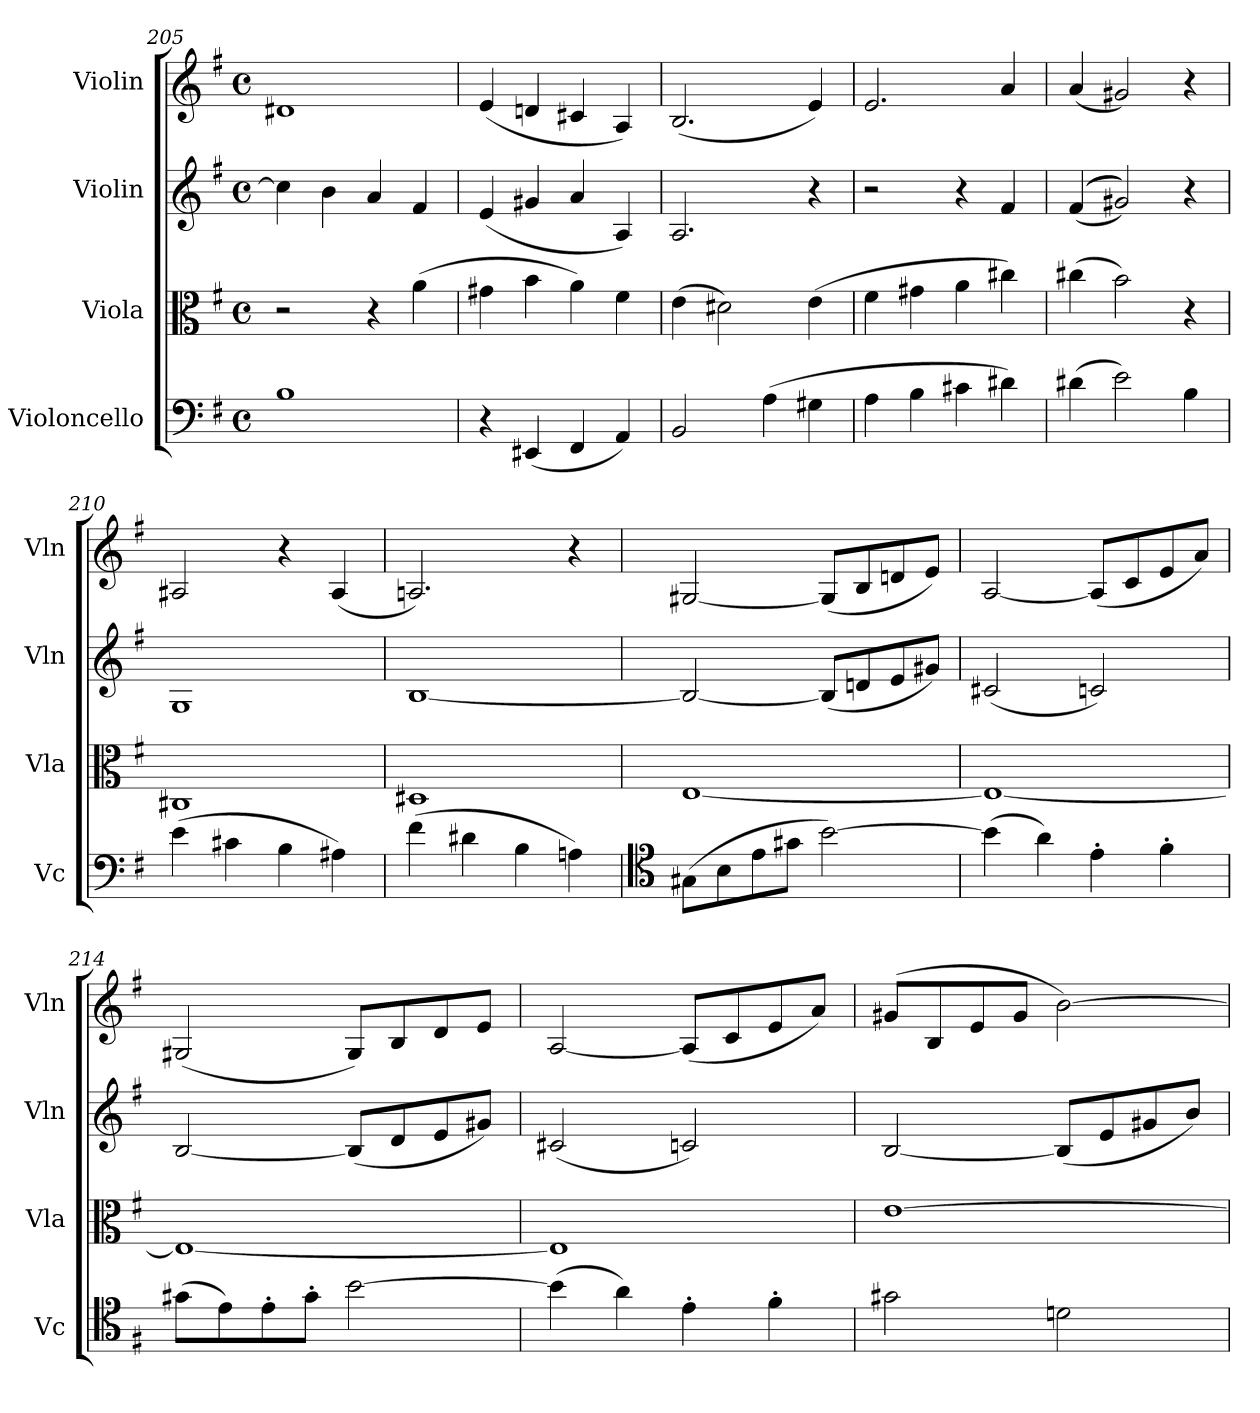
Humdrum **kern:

**kern	**kern	**kern	**kern
*part4	*part3	*part2	*part1
*staff4	*staff3	*staff2	*staff1
*I"Violoncello	*I"Viola	*I"Violin	*I"Violin
*I'Vc	*I'Vla	*I'Vln	*I'Vln
*clefF4	*clefC3	*clefG2	*clefG2
*k[f#]	*k[f#]	*k[f#]	*k[f#]
*M4/4	*M4/4	*M4/4	*M4/4
*met(c)	*met(c)	*met(c)	*met(c)
=205	=205	=205	=205
1B	2r	4cc#\]	1d#X
.	.	4b\	.
.	4r	4a/	.
.	(4a\	4f#/	.
=206	=206	=206	=206
4r	4g#X\	(4e/	(4e/
(4EE#X/	4b\	4g#X/	4dn/
4FF#/	4a\)	4a/	4c#X/
4AA/)	4f#\	4A/)	4A/)
=207	=207	=207	=207
2BB/	(4e\	2.A/	(2.B/
.	2d#X\)	.	.
(4A\	.	.	.
4G#X\	(4e\	4r	4e/)
=208	=208	=208	=208
4A\	4f#\	2r	2.e/
4B\	4g#X\	.	.
4c#X\	4a\	4r	.
4d#X\)	4cc#X\)	4f#/	4a/
=209	=209	=209	=209
(4d#X\	(4cc#X\	(((4f#/	(4a/
2e\)	2b\)	2g#X/)))	2g#X/)
4B\	4r	4r	4r
=210	=210	=210	=210
(4e\	1C#X	1G	2A#X/
4c#X\	.	.	.
4B\	.	.	4r
4A#X\)	.	.	(4A#/
=211	=211	=211	=211
(4f#\	1D#X	[1B	2.An/)
4d#X\	.	.	.
4B\	.	.	.
4An\)	.	.	4r
=212	=212	=212	=212
*clefC4	*	*	*
(8G#X\L	[1E	2B/_	[2G#X/
8B\	.	.	.
8e\	.	.	.
8g#X\J	.	.	.
[2b\)	.	(8B/L]	(8G#/L]
.	.	8dn/	8B/
.	.	8e/	8dn/
.	.	8g#X/J)	8e/J)
=213	=213	=213	=213
(4b\]	1E_	(2c#X/	[2A/
4a\)	.	.	.
4e'\	.	2cn/)	(8A/L]
.	.	.	8c/
4f#'\	.	.	8e/
.	.	.	8a/J)
!!LO:LB:g=z
=214	=214	=214	=214
(8g#X\L	1E_	[2B/	(2G#X/
8e\)	.	.	.
8e'\	.	.	.
8g#'\J	.	.	.
[2b\	.	(8B/L]	8G#/L)
.	.	8d/	8B/
.	.	8e/	8d/
.	.	8g#X/J)	8e/J
=215	=215	=215	=215
(4b\]	1E]	(2c#X/	[2A/
4a\)	.	.	.
4e'\	.	2cn/)	(8A/L]
.	.	.	8c/
4f#'\	.	.	8e/
.	.	.	8a/J)
=216	=216	=216	=216
2g#X\	[1e	[2B/	(8g#X/L
.	.	.	8B/
.	.	.	8e/
.	.	.	8g#/J
2dn\	.	(8B/L]	[2b\)
.	.	8e/	.
.	.	8g#X/	.
.	.	8b/J)	.
=	=	=	=
*-	*-	*-	*-
